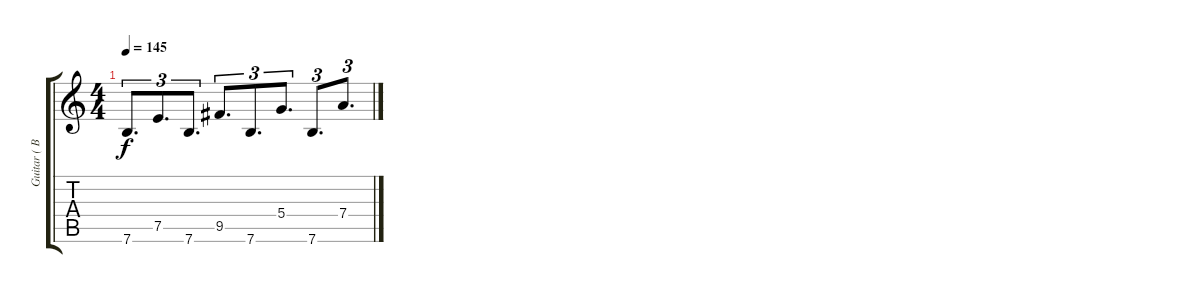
\track ("Guitar ( Bass Effect )" "Guitar ( B") {instrument overdrivenguitar}
\staff {score tabs}
\tuning (E4 B3 G3 D3 A2 E2) {hide}
\ts (4 4)
\tempo 145
\clef g2
\ks c
7.6.8{d tu (3 2) dy f} 7.5.8{d tu (3 2)} 7.6.8{d tu (3 2)} 9.5.8{d tu (3 2)} 7.6.8{d tu (3 2)} 5.4.8{d tu (3 2)} 7.6.8{d tu (3 2)} 7.4.8{d tu (3 2)}
